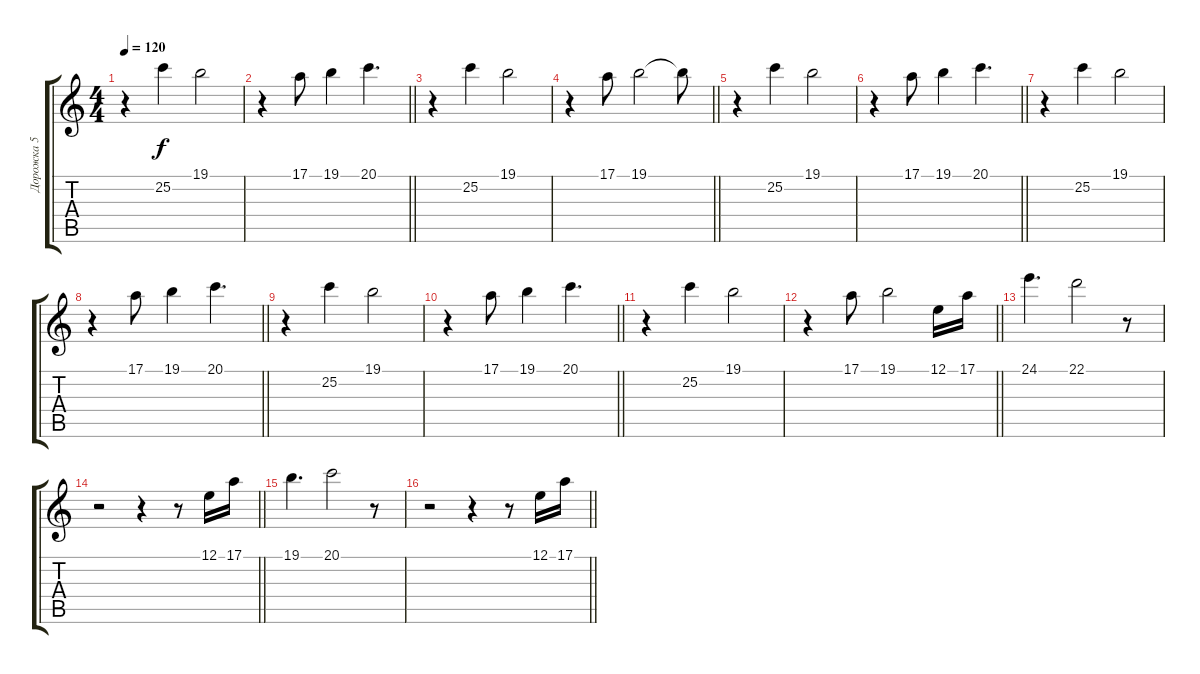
\track ("Дорожка 5" "Дорожка 5") {instrument electricgrandpiano}
\staff {score tabs}
\tuning (E4 B3 G3 D3 A2 E2) {hide}
\ts (4 4)
\tempo 120
\clef g2
\ks c
r.4{dy f} 25.2.4 19.1.2 |
\barLineRight lightlight
r.4 17.1.8 19.1.4 20.1.4{d} |
r.4 25.2.4 19.1.2 |
\barLineRight lightlight
r.4 17.1.8 19.1.2 19.1{t}.8 |
r.4 25.2.4 19.1.2 |
\barLineRight lightlight
r.4 17.1.8 19.1.4 20.1.4{d} |
r.4 25.2.4 19.1.2 |
\barLineRight lightlight
r.4 17.1.8 19.1.4 20.1.4{d} |
r.4 25.2.4 19.1.2 |
\barLineRight lightlight
r.4 17.1.8 19.1.4 20.1.4{d} |
r.4 25.2.4 19.1.2 |
\barLineRight lightlight
r.4 17.1.8 19.1.2 12.1.16 17.1.16 |
24.1.4{d} 22.1.2 r.8 |
\barLineRight lightlight
r.2 r.4 r.8 12.1.16 17.1.16 |
19.1.4{d} 20.1.2 r.8 |
\barLineRight lightlight
r.2 r.4 r.8 12.1.16 17.1.16
